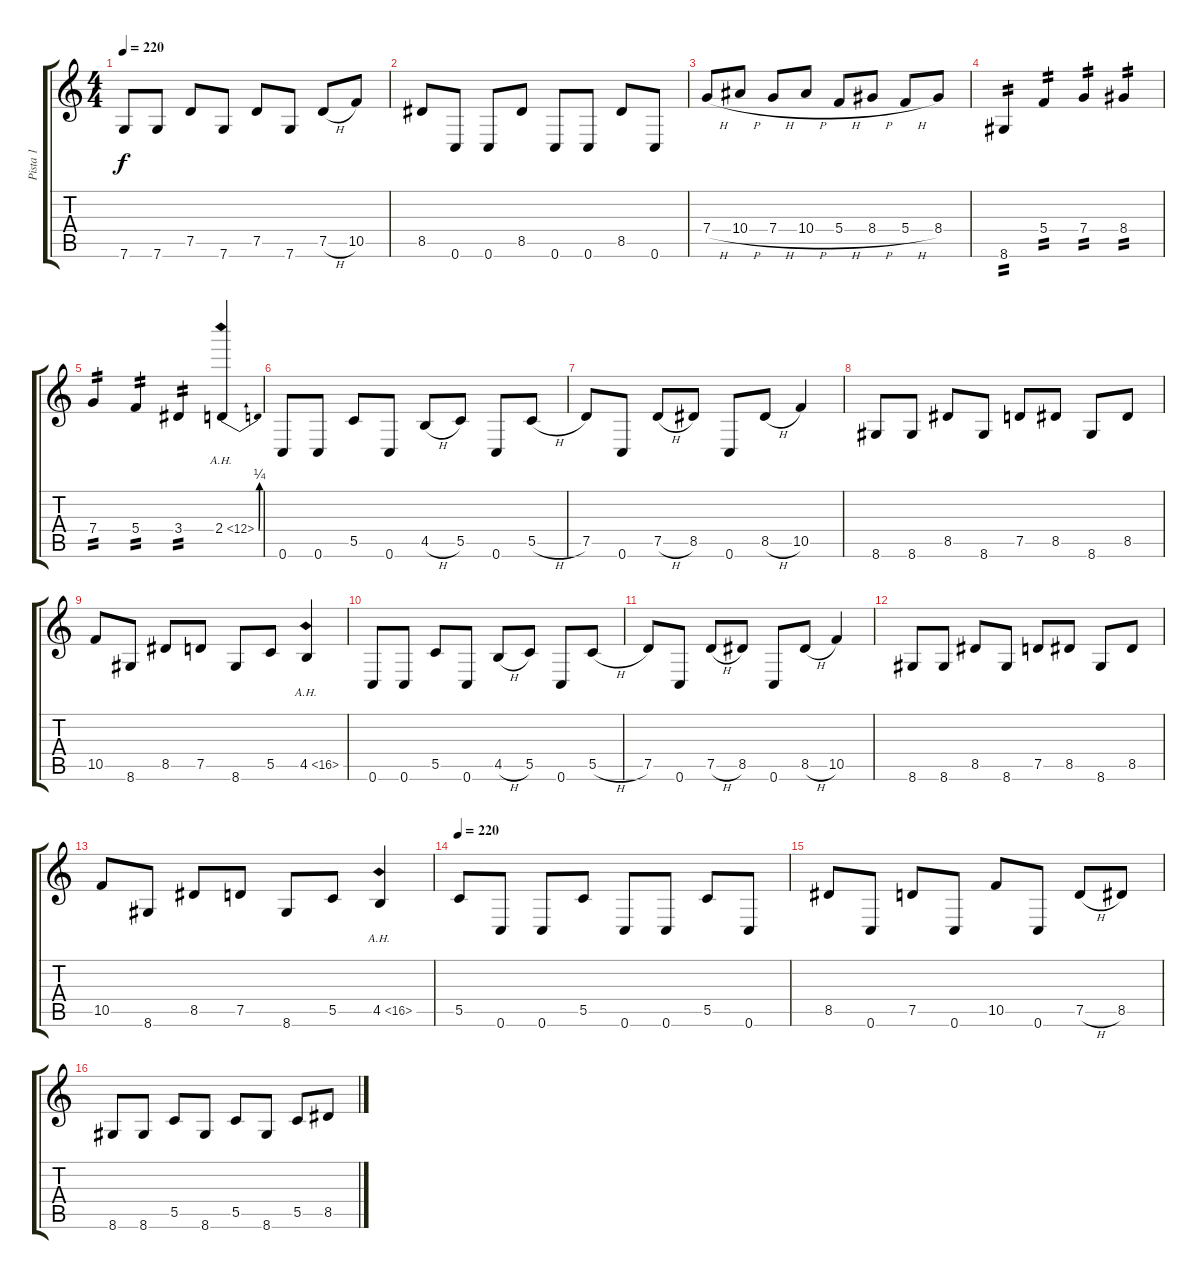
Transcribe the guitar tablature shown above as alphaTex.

\track ("Pista 1" "Pista 1") {instrument distortionguitar}
\staff {score tabs}
\tuning (D4 A3 F3 C3 G2 C2) {hide}
\ts (4 4)
\tempo 220
\clef g2
\ks c
7.6.8{dy f} 7.6.8 7.5.8 7.6.8 7.5.8 7.6.8 7.5{h}.8 10.5.8 |
8.5.8 0.6.8 0.6.8 8.5.8 0.6.8 0.6.8 8.5.8 0.6.8 |
7.4{h}.8 10.4{h}.8 7.4{h}.8 10.4{h}.8 5.4{h}.8 8.4{h}.8 5.4{h}.8 8.4.8 |
8.6.4{tp 2} 5.4.4{tp 2} 7.4.4{tp 2} 8.4.4{tp 2} |
7.4.4{tp 2} 5.4.4{tp 2} 3.4.4{tp 2} 2.4{be (bend 0 0 60 1) ah 10}.4 |
0.6.8 0.6.8 5.5.8 0.6.8 4.5{h}.8 5.5.8 0.6.8 5.5{h}.8 |
7.5.8 0.6.8 7.5{h}.8 8.5.8 0.6.8 8.5{h}.8 10.5.4 |
8.6.8 8.6.8 8.5.8 8.6.8 7.5.8 8.5.8 8.6.8 8.5.8 |
10.5.8 8.6.8 8.5.8 7.5.8 8.6.8 5.5.8 4.5{ah 12}.4 |
0.6.8 0.6.8 5.5.8 0.6.8 4.5{h}.8 5.5.8 0.6.8 5.5{h}.8 |
7.5.8 0.6.8 7.5{h}.8 8.5.8 0.6.8 8.5{h}.8 10.5.4 |
8.6.8 8.6.8 8.5.8 8.6.8 7.5.8 8.5.8 8.6.8 8.5.8 |
10.5.8 8.6.8 8.5.8 7.5.8 8.6.8 5.5.8 4.5{ah 12}.4 |
\tempo 220
5.5.8 0.6.8 0.6.8 5.5.8 0.6.8 0.6.8 5.5.8 0.6.8 |
8.5.8 0.6.8 7.5.8 0.6.8 10.5.8 0.6.8 7.5{h}.8 8.5.8 |
8.6.8 8.6.8 5.5.8 8.6.8 5.5.8 8.6.8 5.5.8 8.5.8
